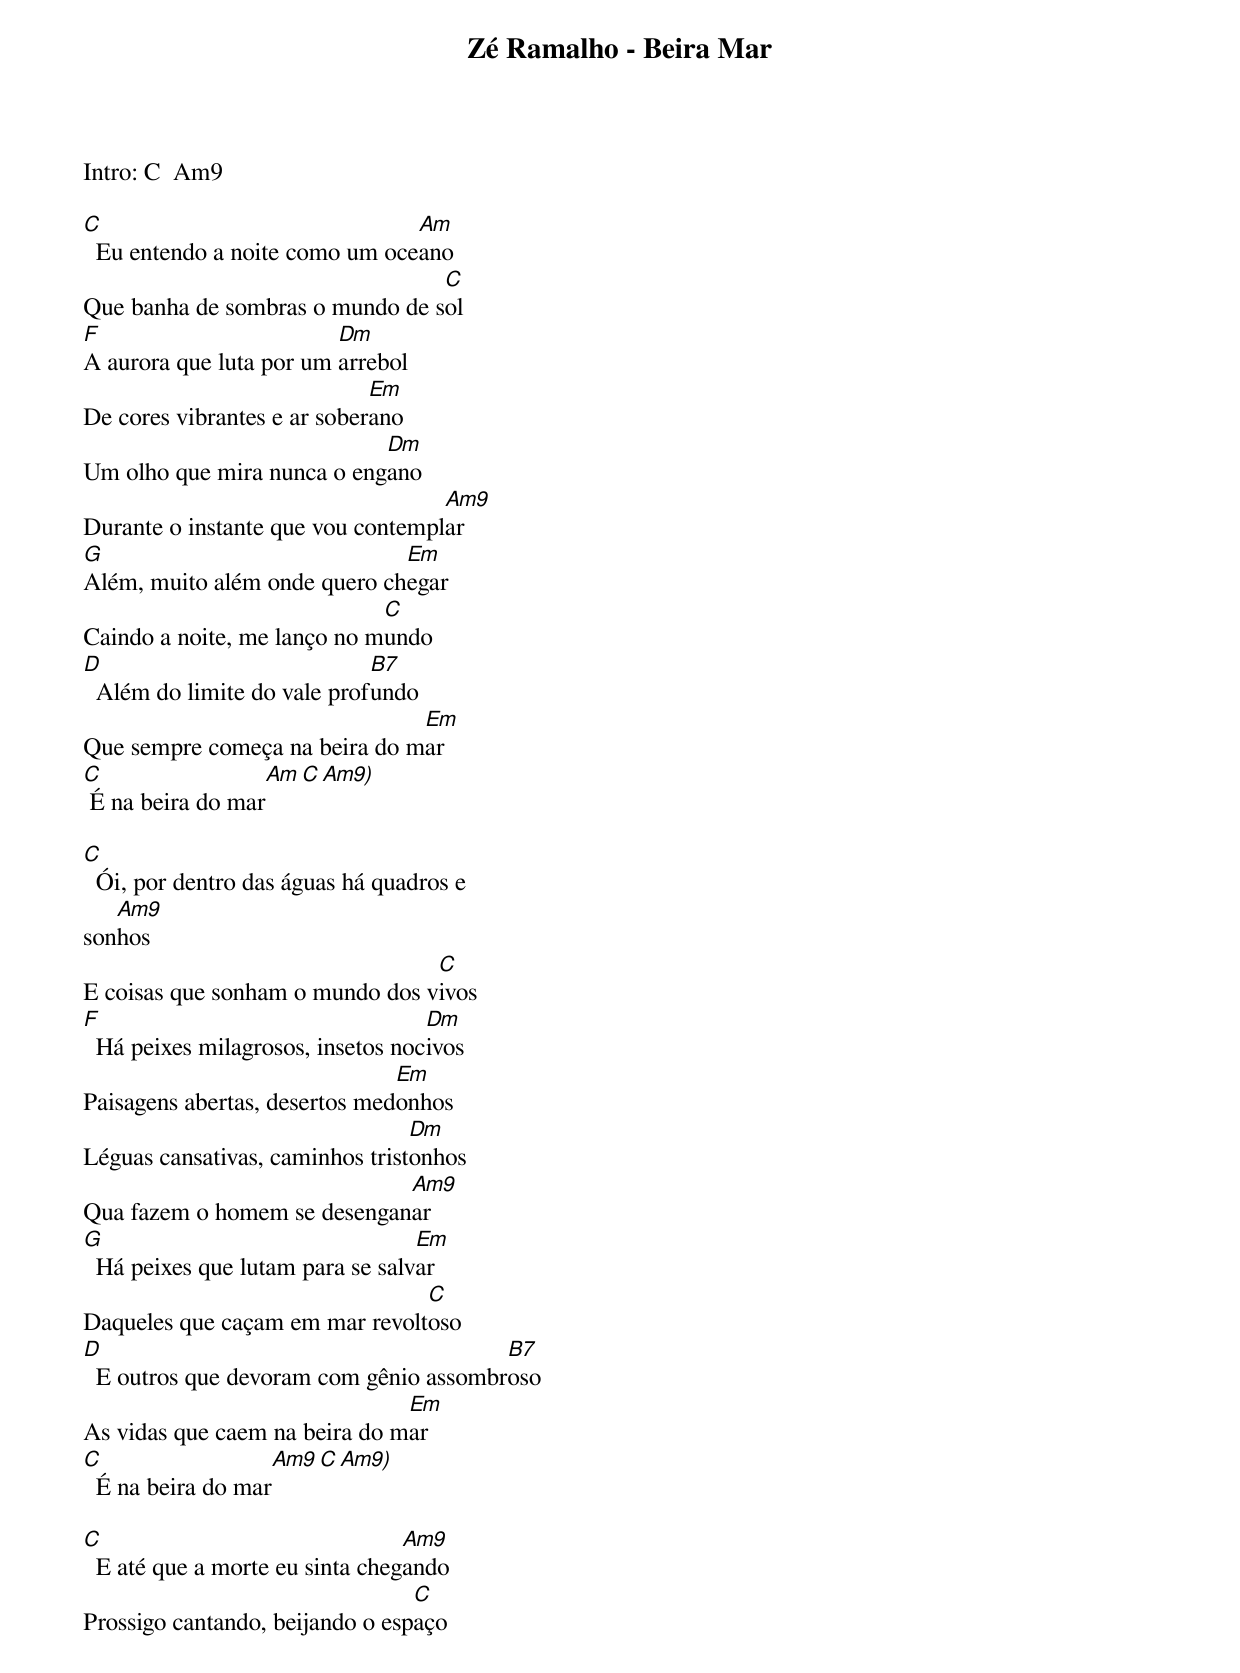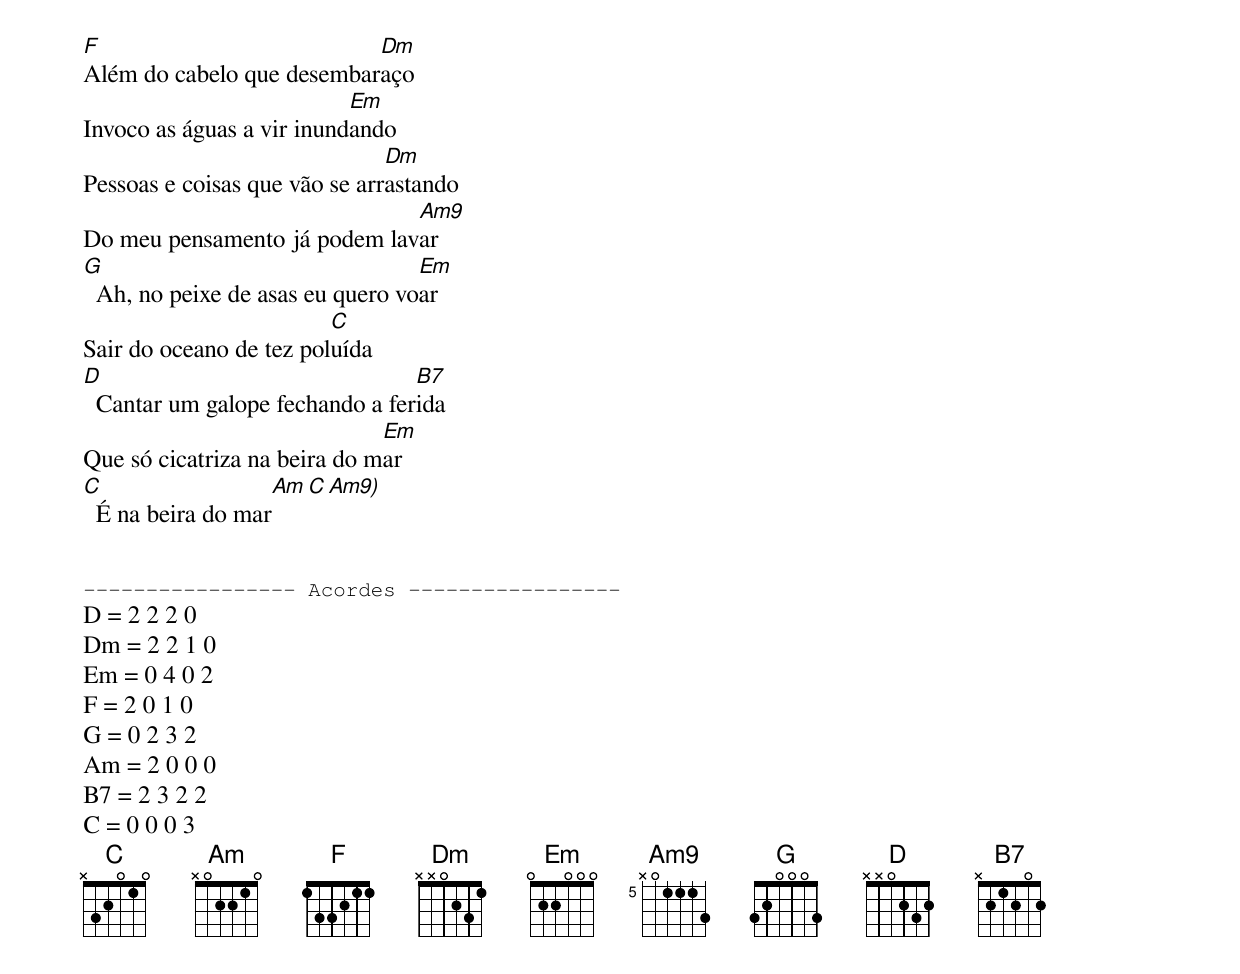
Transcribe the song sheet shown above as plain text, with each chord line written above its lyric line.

Zé Ramalho - Beira Mar

Intro: C  Am9

C                               Am
  Eu entendo a noite como um oceano
                                 C
Que banha de sombras o mundo de sol
F                        Dm
A aurora que luta por um arrebol
                             Em
De cores vibrantes e ar soberano
                            Dm
Um olho que mira nunca o engano
                                   Am9
Durante o instante que vou contemplar
G                             Em
Além, muito além onde quero chegar
                             C
Caindo a noite, me lanço no mundo
D                            B7
  Além do limite do vale profundo
                               Em
Que sempre começa na beira do mar
C                 Am     C Am9)
 É na beira do mar

C
  Ói, por dentro das águas há quadros e
   Am9
sonhos
                                 C
E coisas que sonham o mundo dos vivos
F                                  Dm
  Há peixes milagrosos, insetos nocivos
                               Em
Paisagens abertas, desertos medonhos
                                 Dm
Léguas cansativas, caminhos tristonhos
                             Am9
Qua fazem o homem se desenganar
G                                 Em
  Há peixes que lutam para se salvar
                                C
Daqueles que caçam em mar revoltoso
D                                       B7
  E outros que devoram com gênio assombroso
                               Em
As vidas que caem na beira do mar
C                  Am9     C Am9)
  É na beira do mar

C                                Am9
  E até que a morte eu sinta chegando
                                 C
Prossigo cantando, beijando o espaço
F                          Dm
Além do cabelo que desembaraço
                           Em
Invoco as águas a vir inundando
                               Dm
Pessoas e coisas que vão se arrastando
                              Am9
Do meu pensamento já podem lavar
G                                 Em
  Ah, no peixe de asas eu quero voar
                         C
Sair do oceano de tez poluída
D                                B7
  Cantar um galope fechando a ferida
                              Em
Que só cicatriza na beira do mar
C                  Am     C Am9)
  É na beira do mar


----------------- Acordes -----------------
D = 2 2 2 0
Dm = 2 2 1 0
Em = 0 4 0 2
F = 2 0 1 0
G = 0 2 3 2
Am = 2 0 0 0
B7 = 2 3 2 2
C = 0 0 0 3
